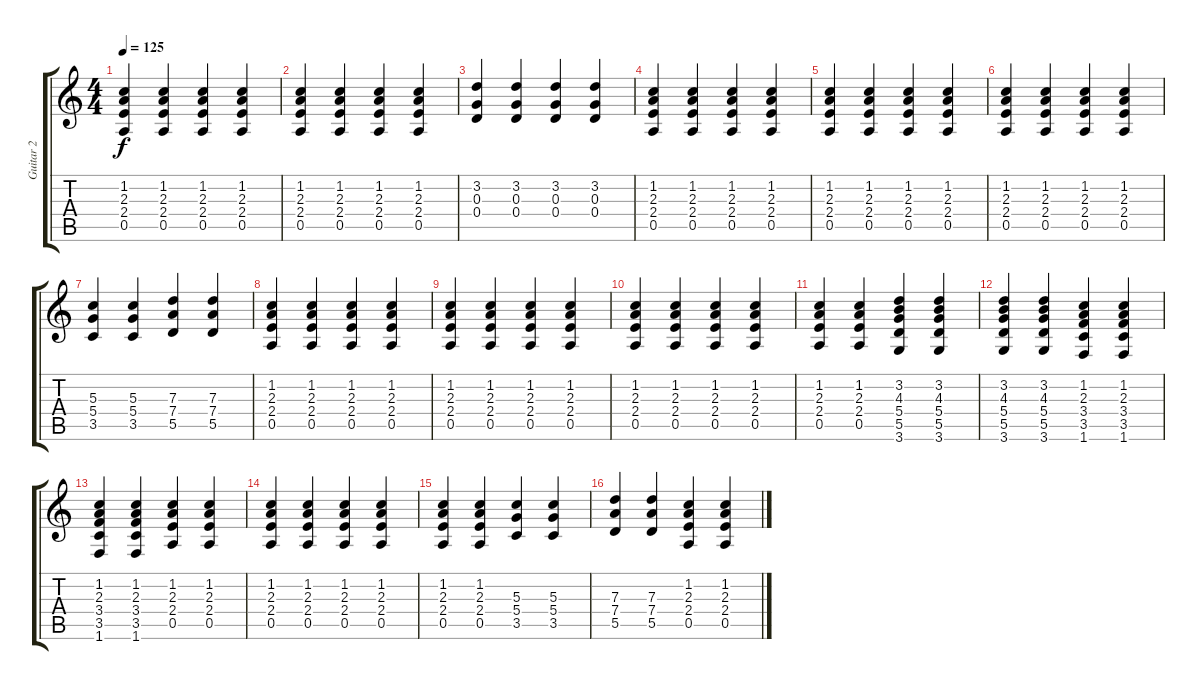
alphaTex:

\track ("Guitar 2" "Guitar 2") {instrument overdrivenguitar}
\staff {score tabs}
\tuning (E4 B3 G3 D3 A2 E2) {hide}
\ts (4 4)
\tempo 125
\clef g2
\ks c
(1.2 2.3 2.4 0.5).4{dy f} (1.2 2.3 2.4 0.5).4 (1.2 2.3 2.4 0.5).4 (1.2 2.3 2.4 0.5).4 |
(1.2 2.3 2.4 0.5).4 (1.2 2.3 2.4 0.5).4 (1.2 2.3 2.4 0.5).4 (1.2 2.3 2.4 0.5).4 |
(3.2 0.3 0.4).4 (3.2 0.3 0.4).4 (3.2 0.3 0.4).4 (3.2 0.3 0.4).4 |
(1.2 2.3 2.4 0.5).4 (1.2 2.3 2.4 0.5).4 (1.2 2.3 2.4 0.5).4 (1.2 2.3 2.4 0.5).4 |
(1.2 2.3 2.4 0.5).4 (1.2 2.3 2.4 0.5).4 (1.2 2.3 2.4 0.5).4 (1.2 2.3 2.4 0.5).4 |
(1.2 2.3 2.4 0.5).4 (1.2 2.3 2.4 0.5).4 (1.2 2.3 2.4 0.5).4 (1.2 2.3 2.4 0.5).4 |
(5.3 5.4 3.5).4 (5.3 5.4 3.5).4 (7.3 7.4 5.5).4 (7.3 7.4 5.5).4 |
(1.2 2.3 2.4 0.5).4 (1.2 2.3 2.4 0.5).4 (1.2 2.3 2.4 0.5).4 (1.2 2.3 2.4 0.5).4 |
(1.2 2.3 2.4 0.5).4 (1.2 2.3 2.4 0.5).4 (1.2 2.3 2.4 0.5).4 (1.2 2.3 2.4 0.5).4 |
(1.2 2.3 2.4 0.5).4 (1.2 2.3 2.4 0.5).4 (1.2 2.3 2.4 0.5).4 (1.2 2.3 2.4 0.5).4 |
(1.2 2.3 2.4 0.5).4 (1.2 2.3 2.4 0.5).4 (3.2 4.3 5.4 5.5 3.6).4 (3.2 4.3 5.4 5.5 3.6).4 |
(3.2 4.3 5.4 5.5 3.6).4 (3.2 4.3 5.4 5.5 3.6).4 (1.2 2.3 3.4 3.5 1.6).4 (1.2 2.3 3.4 3.5 1.6).4 |
(1.2 2.3 3.4 3.5 1.6).4 (1.2 2.3 3.4 3.5 1.6).4 (1.2 2.3 2.4 0.5).4 (1.2 2.3 2.4 0.5).4 |
(1.2 2.3 2.4 0.5).4 (1.2 2.3 2.4 0.5).4 (1.2 2.3 2.4 0.5).4 (1.2 2.3 2.4 0.5).4 |
(1.2 2.3 2.4 0.5).4 (1.2 2.3 2.4 0.5).4 (5.3 5.4 3.5).4 (5.3 5.4 3.5).4 |
(7.3 7.4 5.5).4 (7.3 7.4 5.5).4 (1.2 2.3 2.4 0.5).4 (1.2 2.3 2.4 0.5).4
